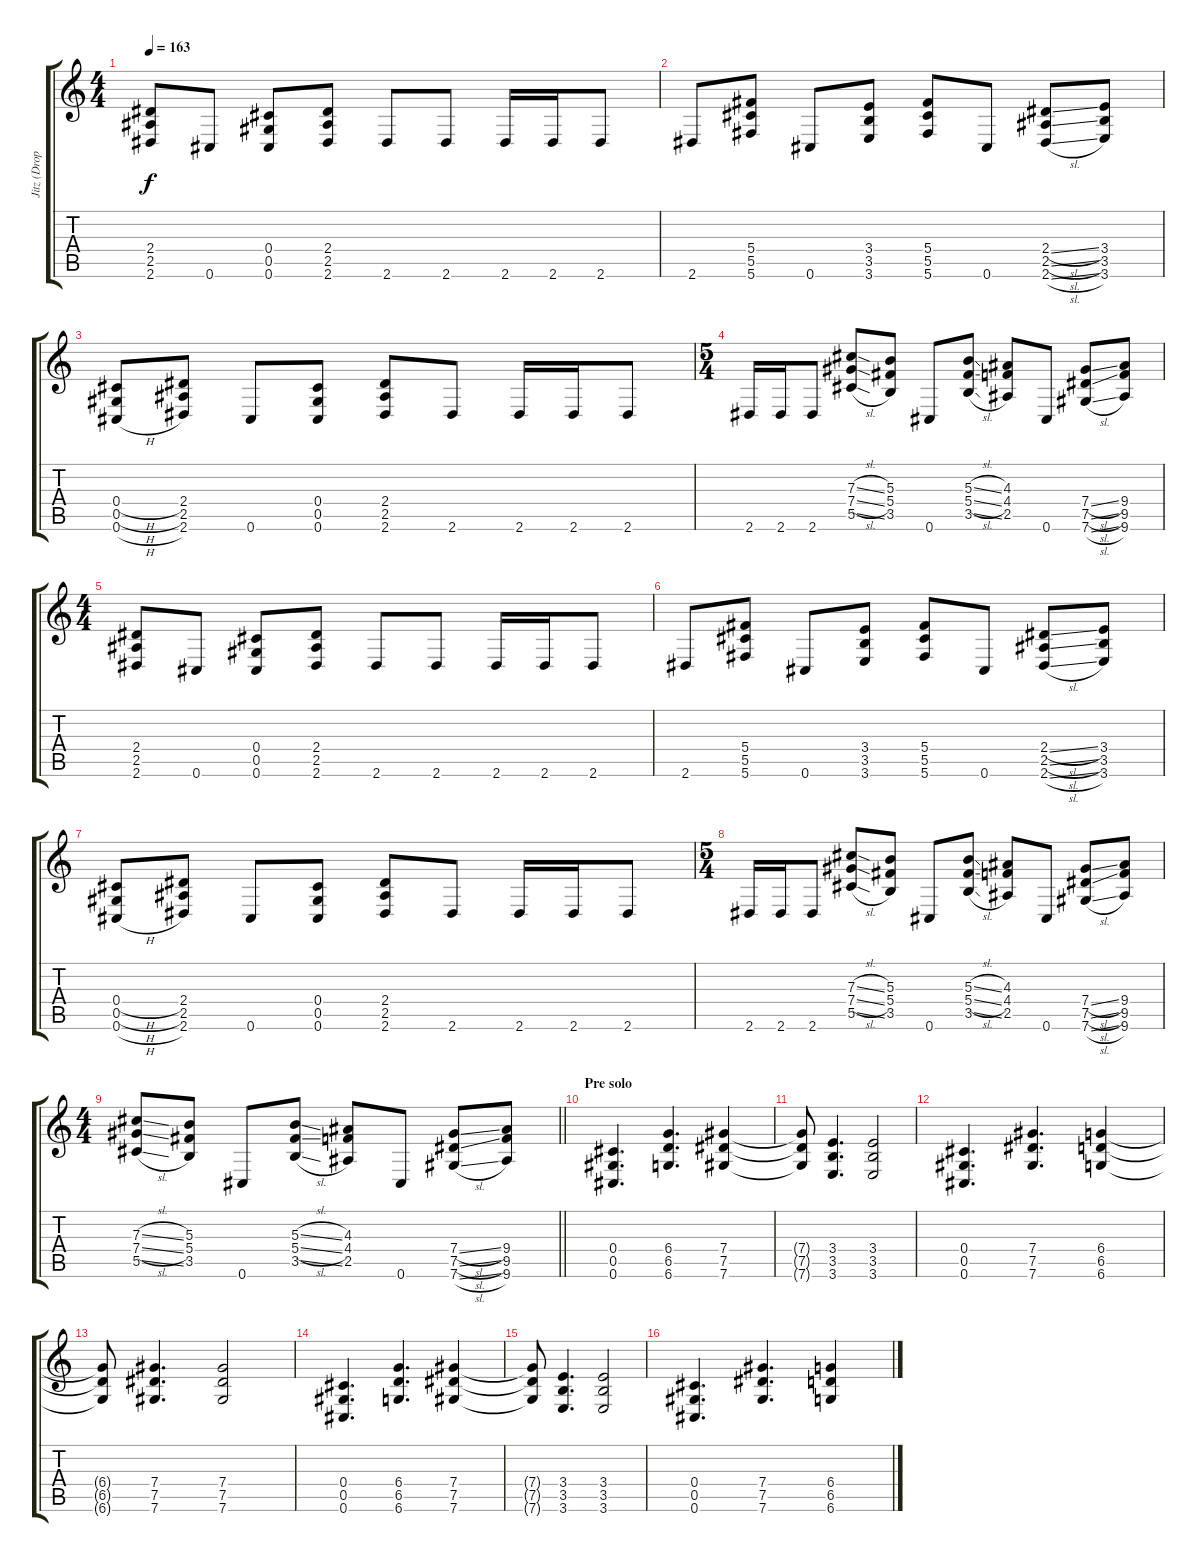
\track ("Jitz (Dropped Db - Db-Ab-Db-Gb-Bb-Eb)" "Jitz (Drop") {instrument distortionguitar}
\staff {score tabs}
\tuning (Eb4 Bb3 Gb3 Db3 Ab2 Db2) {hide}
\ts (4 4)
\tempo 163
\clef g2
\ks c
(2.4 2.5 2.6).8{dy f} 0.6.8 (0.4 0.5 0.6).8 (2.4 2.5 2.6).8 2.6.8 2.6.8 2.6.16 2.6.16 2.6.8 |
2.6.8 (5.4 5.5 5.6).8 0.6.8 (3.4 3.5 3.6).8 (5.4 5.5 5.6).8 0.6.8 (2.4{sl} 2.5{sl} 2.6{sl}).8 (3.4 3.5 3.6).8 |
(0.4{h} 0.5{h} 0.6{h}).8 (2.4 2.5 2.6).8 0.6.8 (0.4 0.5 0.6).8 (2.4 2.5 2.6).8 2.6.8 2.6.16 2.6.16 2.6.8 |
\ts (5 4)
2.6.16 2.6.16 2.6.8 (7.3{sl} 7.4{sl} 5.5{sl}).8 (5.3 5.4 3.5).8 0.6.8 (5.3{sl} 5.4{sl} 3.5{sl}).8 (4.3 4.4 2.5).8 0.6.8 (7.4{sl} 7.5{sl} 7.6{sl}).8 (9.4 9.5 9.6).8 |
\ts (4 4)
(2.4 2.5 2.6).8 0.6.8 (0.4 0.5 0.6).8 (2.4 2.5 2.6).8 2.6.8 2.6.8 2.6.16 2.6.16 2.6.8 |
2.6.8 (5.4 5.5 5.6).8 0.6.8 (3.4 3.5 3.6).8 (5.4 5.5 5.6).8 0.6.8 (2.4{sl} 2.5{sl} 2.6{sl}).8 (3.4 3.5 3.6).8 |
(0.4{h} 0.5{h} 0.6{h}).8 (2.4 2.5 2.6).8 0.6.8 (0.4 0.5 0.6).8 (2.4 2.5 2.6).8 2.6.8 2.6.16 2.6.16 2.6.8 |
\ts (5 4)
2.6.16 2.6.16 2.6.8 (7.3{sl} 7.4{sl} 5.5{sl}).8 (5.3 5.4 3.5).8 0.6.8 (5.3{sl} 5.4{sl} 3.5{sl}).8 (4.3 4.4 2.5).8 0.6.8 (7.4{sl} 7.5{sl} 7.6{sl}).8 (9.4 9.5 9.6).8 |
\ts (4 4)
\barLineRight lightlight
(7.3{sl} 7.4{sl} 5.5{sl}).8 (5.3 5.4 3.5).8 0.6.8 (5.3{sl} 5.4{sl} 3.5{sl}).8 (4.3 4.4 2.5).8 0.6.8 (7.4{sl} 7.5{sl} 7.6{sl}).8 (9.4 9.5 9.6).8 |
\section ("" "Pre solo")
(0.4 0.5 0.6).4{d} (6.4 6.5 6.6).4{d} (7.4 7.5 7.6).4 |
(7.4{t} 7.5{t} 7.6{t}).8 (3.4 3.5 3.6).4{d} (3.4 3.5 3.6).2 |
(0.4 0.5 0.6).4{d} (7.4 7.5 7.6).4{d} (6.4 6.5 6.6).4 |
(6.4{t} 6.5{t} 6.6{t}).8 (7.4 7.5 7.6).4{d} (7.4 7.5 7.6).2 |
(0.4 0.5 0.6).4{d} (6.4 6.5 6.6).4{d} (7.4 7.5 7.6).4 |
(7.4{t} 7.5{t} 7.6{t}).8 (3.4 3.5 3.6).4{d} (3.4 3.5 3.6).2 |
(0.4 0.5 0.6).4{d} (7.4 7.5 7.6).4{d} (6.4 6.5 6.6).4
